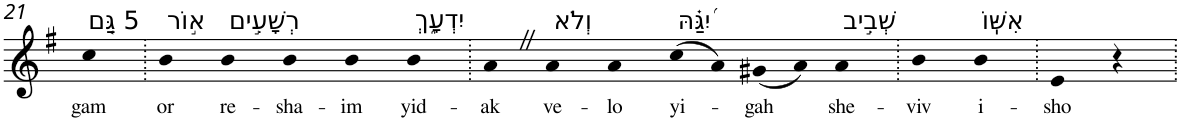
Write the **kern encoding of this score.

**kern	**text
*part1	*part1
*staff1	*staff1
*I"Piano	*
*I'Pno	*
!!LO:PB:g=z
*clefG2	*
*k[f#]	*
*G:	*
=21	=21
!LO:TX:a:t=5 גַּ֤ם	!
!	!LO:LY:b
4cc	gam
=22.	=22.
!LO:TX:a:t=א֣וֹר	!
!	!LO:LY:b
4b	or
!LO:TX:a:t=רְשָׁעִ֣ים	!
!	!LO:LY:b
4b	re-
!	!LO:LY:b
4b	-sha-
!	!LO:LY:b
4b	-im
!LO:TX:a:t=יִדְעָ֑ךְ	!
!	!LO:LY:b
4b	yid-
=23.	=23.
!	!LO:LY:b
4aZ	-ak
!LO:TX:a:t=וְלֹא	!
!	!LO:LY:b
4a	ve-
!	!LO:LY:b
4a	-lo
!LO:TX:a:t=יִ֝גַּ֗הּ	!
!	!LO:LY:b
(8cc	yi-
8a)	.
!	!LO:LY:b
(8g#X	-gah
8a)	.
!LO:TX:a:t=שְׁבִ֣יב	!
!	!LO:LY:b
4a	she-
=24.	=24.
!	!LO:LY:b
4b	-viv
!LO:TX:a:t=אִשּֽׁוֹ	!
!	!LO:LY:b
4b	i-
=25.	=25.
!	!LO:LY:b
4e	-sho
4r	.
=.	=.
*-	*-
